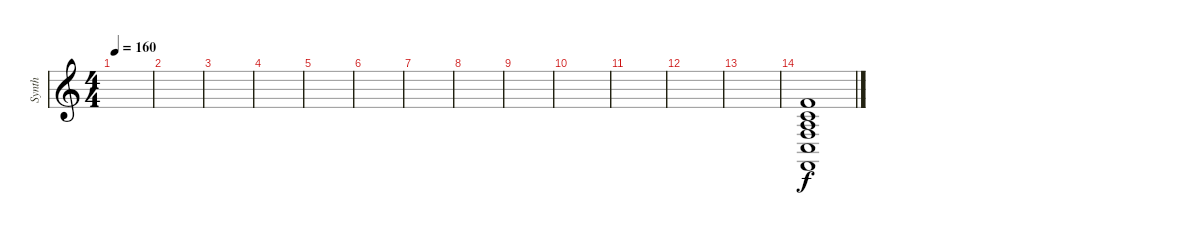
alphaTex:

\track ("Synth" "Synth") {instrument reversecymbal}
\staff {score}
\tuning (E4 B3 G3 D3 A2 E2) {hide}
\ts (4 4)
\tempo 160
\clef g2
\ks c
|
|
|
|
|
|
|
|
|
|
|
|
|
(1.1 1.2 2.3 3.4 3.5 1.6).1
